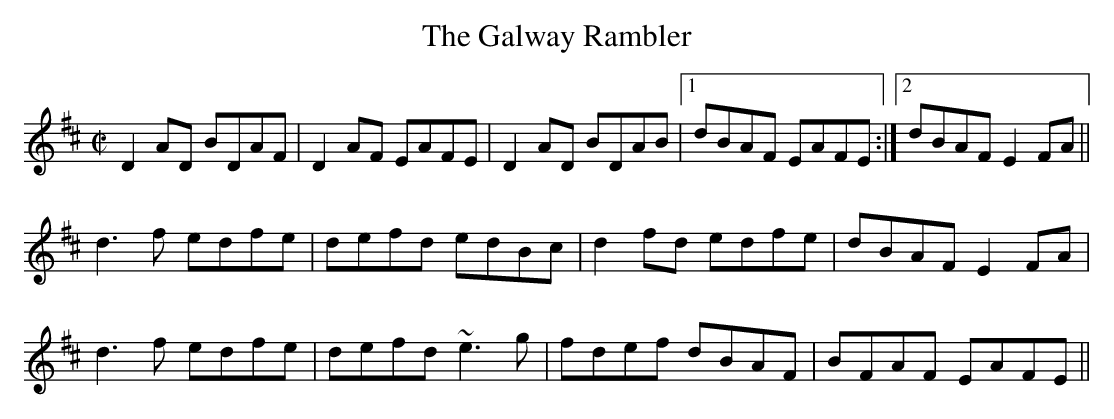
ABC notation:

X:1
T:Galway Rambler, The
M:C|
L:1/8
K:D
D2AD BDAF | D2AF EAFE | D2AD BDAB |1 dBAF EAFE :|2 dBAF E2FA ||
d3f edfe | defd edBc | d2fd edfe | dBAF E2FA |
d3f edfe | defd ~e3g | fdef dBAF | BFAF EAFE ||
